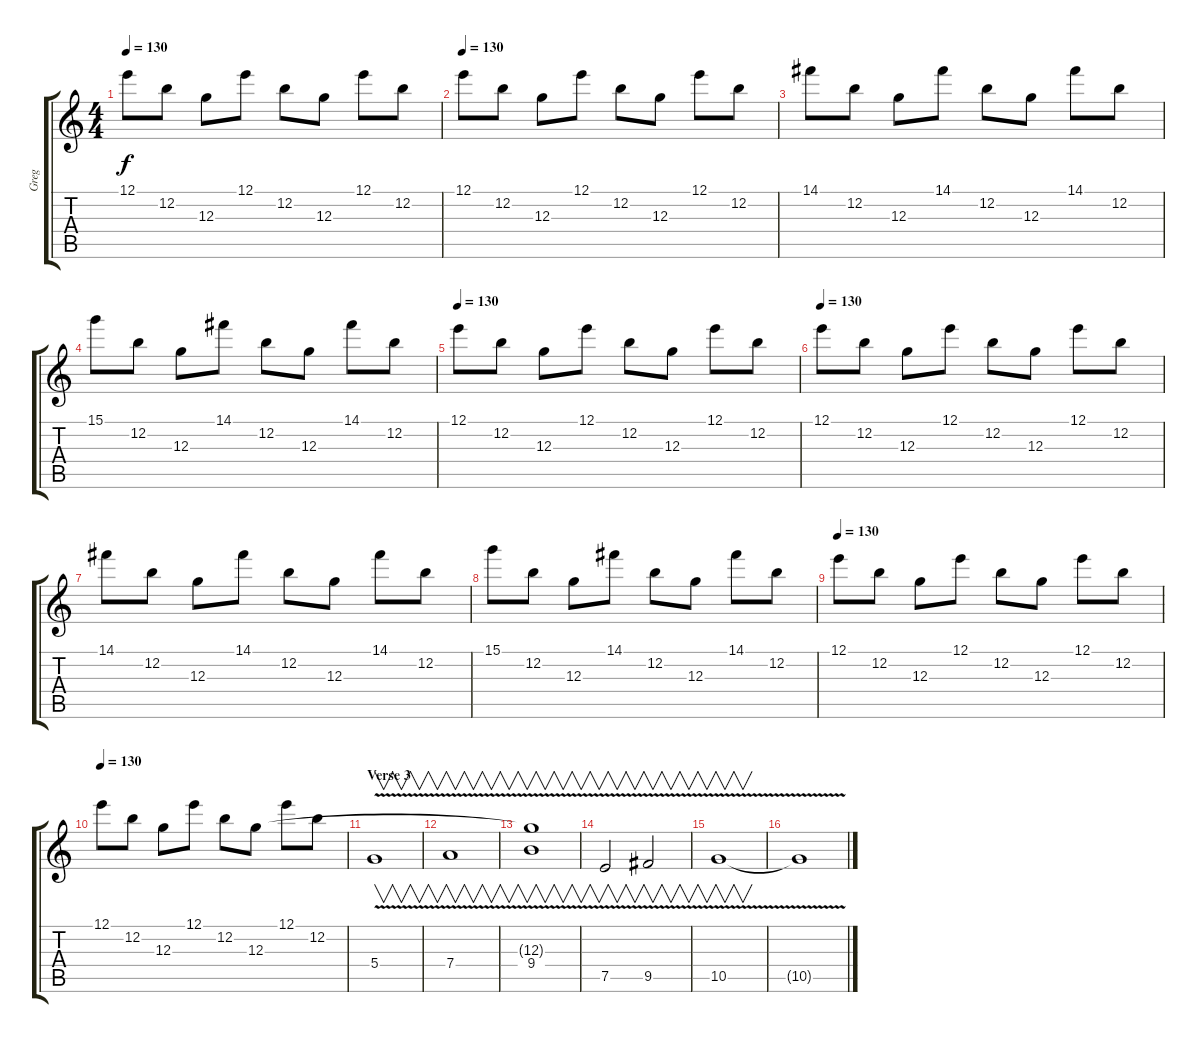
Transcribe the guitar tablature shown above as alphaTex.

\track ("Greg" "Greg") {instrument distortionguitar}
\staff {score tabs}
\tuning (E4 B3 G3 D3 A2 E2) {hide}
\ts (4 4)
\tempo 130
\clef g2
\ks c
12.1.8{dy f} 12.2.8 12.3.8 12.1.8 12.2.8 12.3.8 12.1.8 12.2.8 |
\tempo 130
12.1.8 12.2.8 12.3.8 12.1.8 12.2.8 12.3.8 12.1.8 12.2.8 |
14.1.8 12.2.8 12.3.8 14.1.8 12.2.8 12.3.8 14.1.8 12.2.8 |
15.1.8 12.2.8 12.3.8 14.1.8 12.2.8 12.3.8 14.1.8 12.2.8 |
\tempo 130
12.1.8 12.2.8 12.3.8 12.1.8 12.2.8 12.3.8 12.1.8 12.2.8 |
\tempo 130
12.1.8 12.2.8 12.3.8 12.1.8 12.2.8 12.3.8 12.1.8 12.2.8 |
14.1.8 12.2.8 12.3.8 14.1.8 12.2.8 12.3.8 14.1.8 12.2.8 |
15.1.8 12.2.8 12.3.8 14.1.8 12.2.8 12.3.8 14.1.8 12.2.8 |
\tempo 130
12.1.8 12.2.8 12.3.8 12.1.8 12.2.8 12.3.8 12.1.8 12.2.8 |
\tempo 130
12.1.8 12.2.8 12.3.8 12.1.8 12.2.8 12.3.8 12.1.8 12.2.8 |
\section ("" "Verse 3")
5.4{v}.1{v volume 16 instrument electricguitarjazz} |
7.4{v}.1{v} |
(12.3{t} 9.4{v}).1{v} |
7.5{v}.2{v} 9.5{v}.2{v} |
10.5{v}.1{v} |
10.5{t}.1
